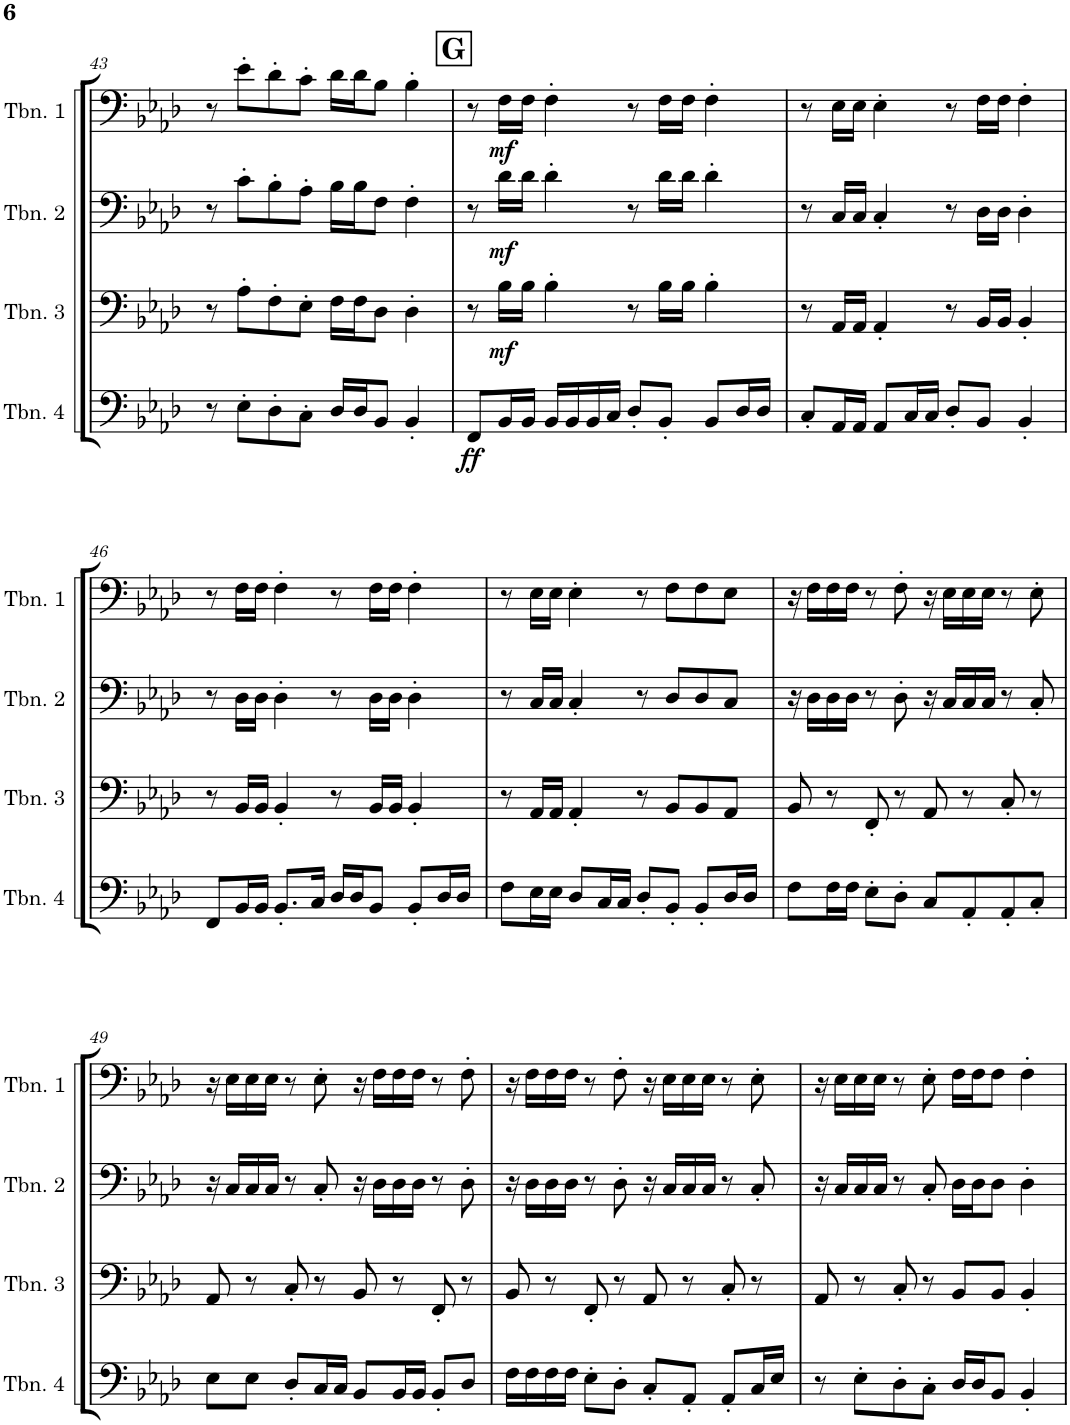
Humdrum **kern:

**kern	**dynam	**kern	**dynam	**kern	**dynam	**kern	**dynam
*part4	*part4	*part3	*part3	*part2	*part2	*part1	*part1
*staff4	*staff4	*staff3	*staff3	*staff2	*staff2	*staff1	*staff1
*I"Trombone 4	*	*I"Trombone 3	*	*I"Trombone 2	*	*I"Trombone 1	*
*I'Tbn. 4	*	*I'Tbn. 3	*	*I'Tbn. 2	*	*I'Tbn. 1	*
!!LO:PB:g=z
*clefF4	*	*clefF4	*	*clefF4	*	*clefF4	*
*k[b-e-a-d-]	*	*k[b-e-a-d-]	*	*k[b-e-a-d-]	*	*k[b-e-a-d-]	*
*M4/4	*	*M4/4	*	*M4/4	*	*M4/4	*
=43	=43	=43	=43	=43	=43	=43	=43
8r	.	8r	.	8r	.	8r	.
8E-'\L	.	8A-'\L	.	8c'\L	.	8e-'\L	.
8D-'\	.	8F'\	.	8B-'\	.	8d-'\	.
8C'\J	.	8E-'\J	.	8A-'\J	.	8c'\J	.
16D-/LL	.	16F\LL	.	16B-\LL	.	16d-\LL	.
16D-/J	.	16F\J	.	16B-\J	.	16d-\J	.
8BB-/J	.	8D-\J	.	8F\J	.	8B-\J	.
4BB-'/	.	4D-'\	.	4F'\	.	4B-'\	.
!!LO:REH:place=s1:a:B:cj:fs=14:t=G
=44	=44	=44	=44	=44	=44	=44	=44
!	!LO:DY:b	!	!	!	!	!	!
8FF/L	ff	8r	.	8r	.	8r	.
!	!	!	!LO:DY:b	!	!LO:DY:b	!	!LO:DY:b
16BB-/L	.	16B-\LL	mf	16d-\LL	mf	16F\LL	mf
16BB-/JJ	.	16B-\JJ	.	16d-\JJ	.	16F\JJ	.
16BB-/LL	.	4B-'\	.	4d-'\	.	4F'\	.
16BB-/	.	.	.	.	.	.	.
16BB-/	.	.	.	.	.	.	.
16C/JJ	.	.	.	.	.	.	.
8D-'/L	.	8r	.	8r	.	8r	.
8BB-'/J	.	16B-\LL	.	16d-\LL	.	16F\LL	.
.	.	16B-\JJ	.	16d-\JJ	.	16F\JJ	.
8BB-/L	.	4B-'\	.	4d-'\	.	4F'\	.
16D-/L	.	.	.	.	.	.	.
16D-/JJ	.	.	.	.	.	.	.
=45	=45	=45	=45	=45	=45	=45	=45
8C'/L	.	8r	.	8r	.	8r	.
16AA-/L	.	16AA-/LL	.	16C/LL	.	16E-\LL	.
16AA-/JJ	.	16AA-/JJ	.	16C/JJ	.	16E-\JJ	.
8AA-/L	.	4AA-'/	.	4C'/	.	4E-'\	.
16C/L	.	.	.	.	.	.	.
16C/JJ	.	.	.	.	.	.	.
8D-'/L	.	8r	.	8r	.	8r	.
8BB-/J	.	16BB-/LL	.	16D-\LL	.	16F\LL	.
.	.	16BB-/JJ	.	16D-\JJ	.	16F\JJ	.
4BB-'/	.	4BB-'/	.	4D-'\	.	4F'\	.
!!LO:LB:g=z
=46	=46	=46	=46	=46	=46	=46	=46
8FF/L	.	8r	.	8r	.	8r	.
16BB-/L	.	16BB-/LL	.	16D-\LL	.	16F\LL	.
16BB-/JJ	.	16BB-/JJ	.	16D-\JJ	.	16F\JJ	.
8.BB-'/L	.	4BB-'/	.	4D-'\	.	4F'\	.
16C/Jk	.	.	.	.	.	.	.
16D-/LL	.	8r	.	8r	.	8r	.
16D-/J	.	.	.	.	.	.	.
8BB-/J	.	16BB-/LL	.	16D-\LL	.	16F\LL	.
.	.	16BB-/JJ	.	16D-\JJ	.	16F\JJ	.
8BB-'/L	.	4BB-'/	.	4D-'\	.	4F'\	.
16D-/L	.	.	.	.	.	.	.
16D-/JJ	.	.	.	.	.	.	.
=47	=47	=47	=47	=47	=47	=47	=47
8F\L	.	8r	.	8r	.	8r	.
16E-\L	.	16AA-/LL	.	16C/LL	.	16E-\LL	.
16E-\JJ	.	16AA-/JJ	.	16C/JJ	.	16E-\JJ	.
8D-/L	.	4AA-'/	.	4C'/	.	4E-'\	.
16C/L	.	.	.	.	.	.	.
16C/JJ	.	.	.	.	.	.	.
8D-'/L	.	8r	.	8r	.	8r	.
8BB-'/J	.	8BB-/L	.	8D-/L	.	8F\L	.
8BB-'/L	.	8BB-/	.	8D-/	.	8F\	.
16D-/L	.	8AA-/J	.	8C/J	.	8E-\J	.
16D-/JJ	.	.	.	.	.	.	.
=48	=48	=48	=48	=48	=48	=48	=48
8F\L	.	8BB-/	.	16r	.	16r	.
.	.	.	.	16D-\LL	.	16F\LL	.
16F\L	.	8r	.	16D-\	.	16F\	.
16F\JJ	.	.	.	16D-\JJ	.	16F\JJ	.
8E-'\L	.	8FF'/	.	8r	.	8r	.
8D-'\J	.	8r	.	8D-'\	.	8F'\	.
8C/L	.	8AA-/	.	16r	.	16r	.
.	.	.	.	16C/LL	.	16E-\LL	.
8AA-'/	.	8r	.	16C/	.	16E-\	.
.	.	.	.	16C/JJ	.	16E-\JJ	.
8AA-'/	.	8C'/	.	8r	.	8r	.
8C'/J	.	8r	.	8C'/	.	8E-'\	.
!!LO:LB:g=z
=49	=49	=49	=49	=49	=49	=49	=49
8E-\L	.	8AA-/	.	16r	.	16r	.
.	.	.	.	16C/LL	.	16E-\LL	.
8E-\J	.	8r	.	16C/	.	16E-\	.
.	.	.	.	16C/JJ	.	16E-\JJ	.
8D-'/L	.	8C'/	.	8r	.	8r	.
16C/L	.	8r	.	8C'/	.	8E-'\	.
16C/JJ	.	.	.	.	.	.	.
8BB-/L	.	8BB-/	.	16r	.	16r	.
.	.	.	.	16D-\LL	.	16F\LL	.
16BB-/L	.	8r	.	16D-\	.	16F\	.
16BB-/JJ	.	.	.	16D-\JJ	.	16F\JJ	.
8BB-'/L	.	8FF'/	.	8r	.	8r	.
8D-/J	.	8r	.	8D-'\	.	8F'\	.
=50	=50	=50	=50	=50	=50	=50	=50
16F\LL	.	8BB-/	.	16r	.	16r	.
16F\	.	.	.	16D-\LL	.	16F\LL	.
16F\	.	8r	.	16D-\	.	16F\	.
16F\JJ	.	.	.	16D-\JJ	.	16F\JJ	.
8E-'\L	.	8FF'/	.	8r	.	8r	.
8D-'\J	.	8r	.	8D-'\	.	8F'\	.
8C'/L	.	8AA-/	.	16r	.	16r	.
.	.	.	.	16C/LL	.	16E-\LL	.
8AA-'/J	.	8r	.	16C/	.	16E-\	.
.	.	.	.	16C/JJ	.	16E-\JJ	.
8AA-'/L	.	8C'/	.	8r	.	8r	.
16C/L	.	8r	.	8C'/	.	8E-'\	.
16E-/JJ	.	.	.	.	.	.	.
=51	=51	=51	=51	=51	=51	=51	=51
8r	.	8AA-/	.	16r	.	16r	.
.	.	.	.	16C/LL	.	16E-\LL	.
8E-'\L	.	8r	.	16C/	.	16E-\	.
.	.	.	.	16C/JJ	.	16E-\JJ	.
8D-'\	.	8C'/	.	8r	.	8r	.
8C'\J	.	8r	.	8C'/	.	8E-'\	.
16D-/LL	.	8BB-/L	.	16D-\LL	.	16F\LL	.
16D-/J	.	.	.	16D-\J	.	16F\J	.
8BB-/J	.	8BB-/J	.	8D-\J	.	8F\J	.
4BB-'/	.	4BB-'/	.	4D-'\	.	4F'\	.
=	=	=	=	=	=	=	=
*-	*-	*-	*-	*-	*-	*-	*-
